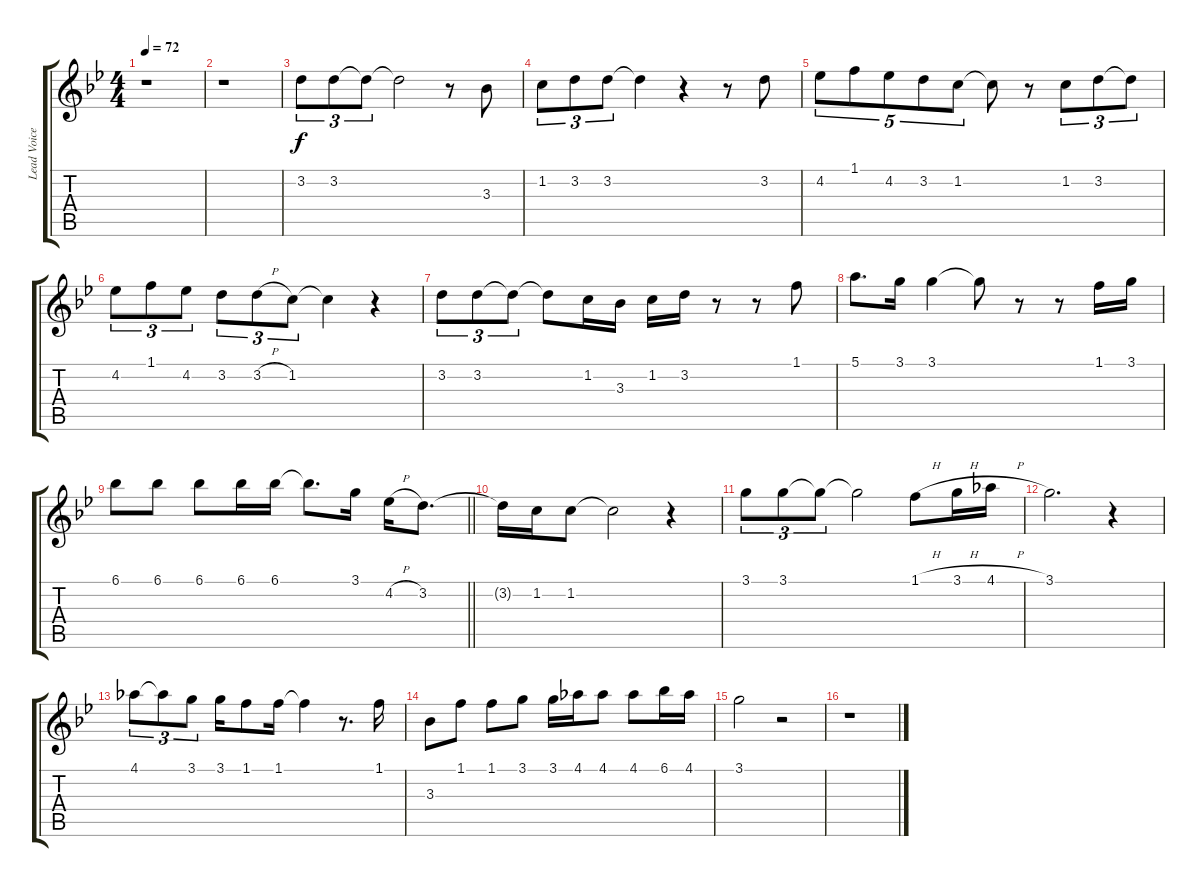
\track ("Lead Voice" "Lead Voice") {instrument acousticguitarsteel}
\staff {score tabs}
\tuning (E4 B3 G3 D3 A2 E2) {hide}
\ts (4 4)
\tempo 72
\clef g2
\ks bb
r.1{dy f} |
r.1 |
3.2.8{tu (3 2)} 3.2.8{tu (3 2)} 3.2{t}.8{tu (3 2)} 3.2{t}.2 r.8 3.3.8 |
1.2.8{tu (3 2)} 3.2.8{tu (3 2)} 3.2.8{tu (3 2)} 3.2{t}.4 r.4 r.8 3.2.8 |
4.2.8{tu (5 4)} 1.1.8{tu (5 4)} 4.2.8{tu (5 4)} 3.2.8{tu (5 4)} 1.2.8{tu (5 4)} 1.2{t}.8 r.8 1.2.8{tu (3 2)} 3.2.8{tu (3 2)} 3.2{t}.8{tu (3 2)} |
4.2.8{tu (3 2)} 1.1.8{tu (3 2)} 4.2.8{tu (3 2)} 3.2.8{tu (3 2)} 3.2{h}.8{tu (3 2)} 1.2.8{tu (3 2)} 1.2{t}.4 r.4 |
3.2.8{tu (3 2)} 3.2.8{tu (3 2)} 3.2{t}.8{tu (3 2)} 3.2{t}.8 1.2.16 3.3.16 1.2.16 3.2.16 r.8 r.8 1.1.8 |
5.1.8{d} 3.1.16 3.1.4 3.1{t}.8 r.8 r.8 1.1.16 3.1.16 |
\barLineRight lightlight
6.1.8 6.1.8 6.1.8 6.1.16 6.1.16 6.1{t}.8{d} 3.1.16 4.2{h}.16 3.2.8{d} |
3.2{t}.16 1.2.16 1.2.8 1.2{t}.2 r.4 |
3.1.8{tu (3 2)} 3.1.8{tu (3 2)} 3.1{t}.8{tu (3 2)} 3.1{t}.2 1.1{h}.8 3.1{h}.16 4.1{h}.16 |
3.1.2{d} r.4 |
4.1.8{tu (3 2)} 4.1{t}.8{tu (3 2)} 3.1.8{tu (3 2)} 3.1.16 1.1.8 1.1.16 1.1{t}.4 r.8{d} 1.1.16 |
3.3.8 1.1.8 1.1.8 3.1.8 3.1.16 4.1.16 4.1.8 4.1.8 6.1.16 4.1.16 |
3.1.2 r.2 |
r.1
